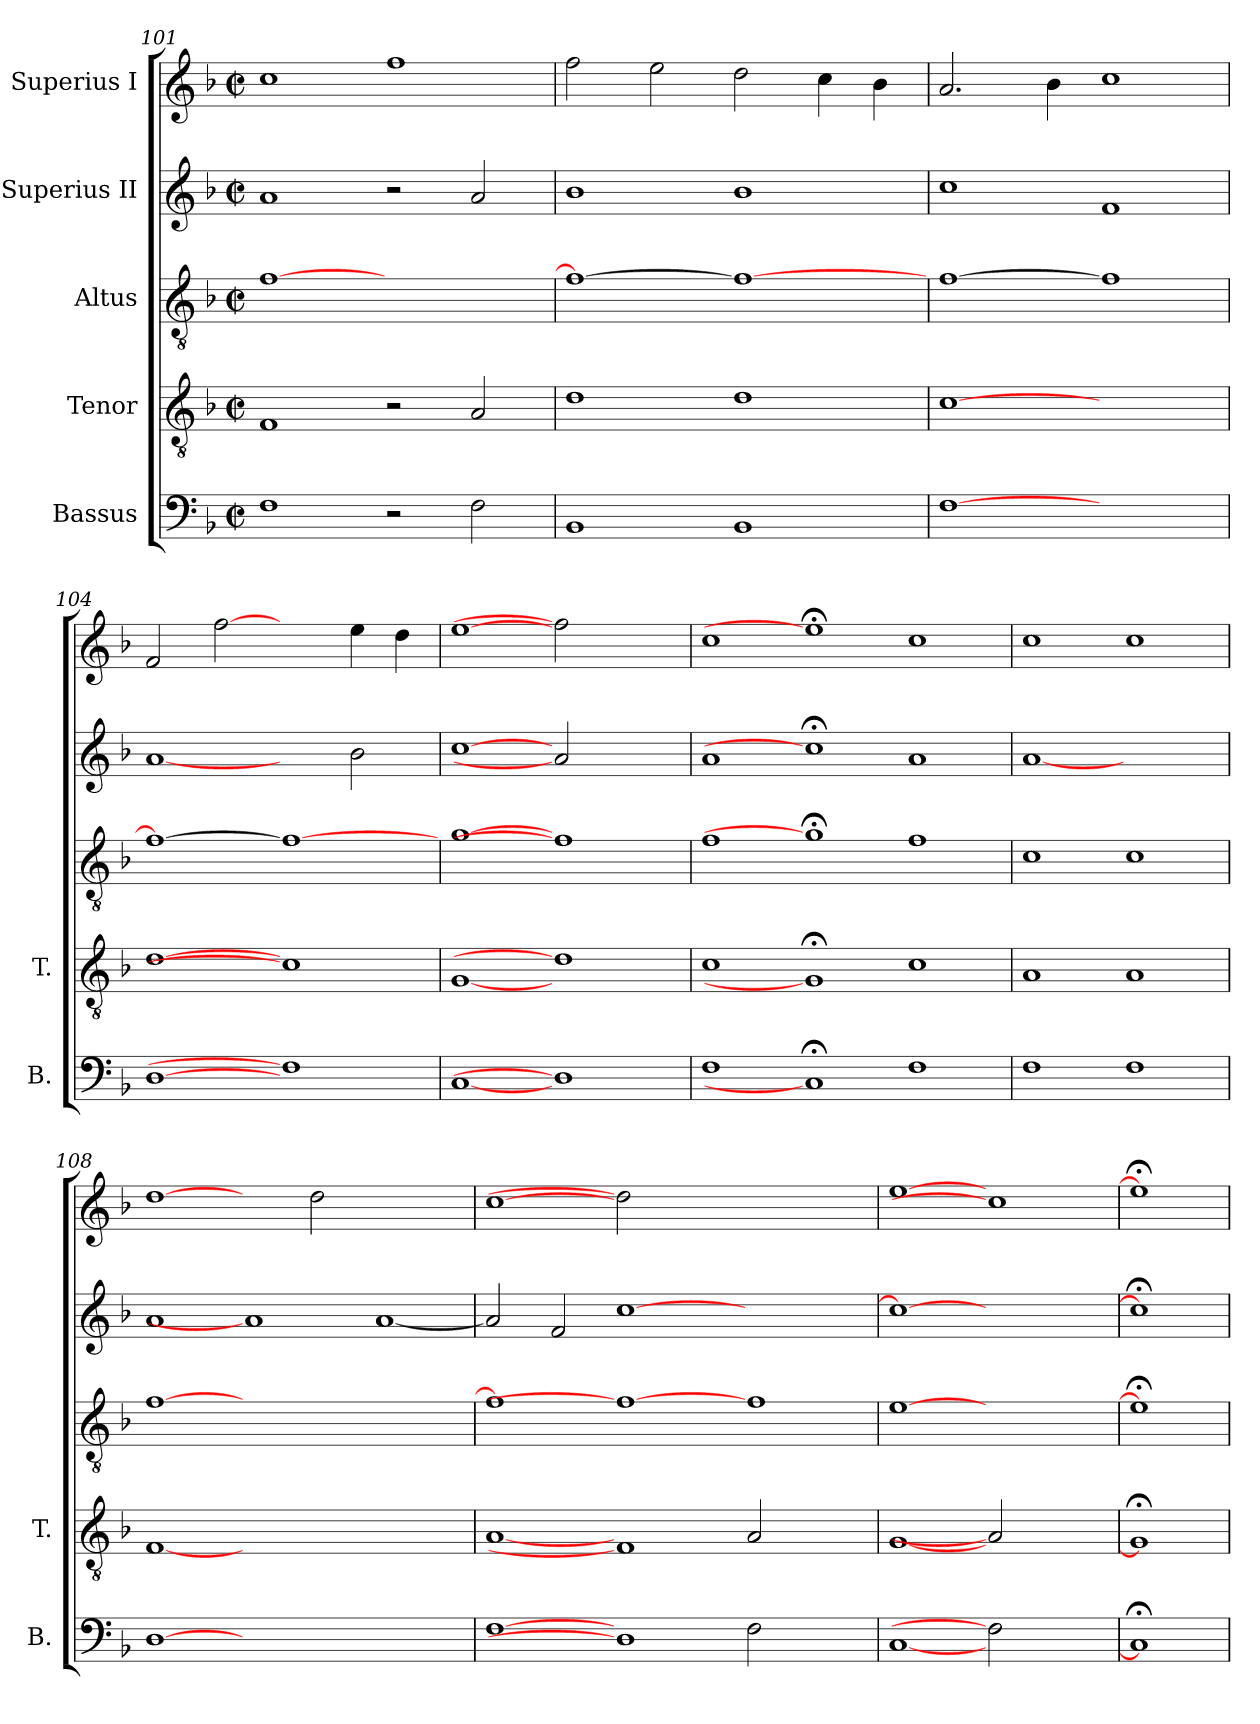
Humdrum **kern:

**kern	**kern	**kern	**kern	**kern
*part5	*part4	*part3	*part2	*part1
*staff5	*staff4	*staff3	*staff2	*staff1
*I"Bassus	*I"Tenor	*I"Altus	*I"Superius II	*I"Superius I
*I'B.	*I'T.	*	*	*
!!LO:PB:g=z
*clefF4	*clefGv2	*clefGv2	*clefG2	*clefG2
*	*ITrd7c12	*ITrd7c12	*	*
*k[b-]	*k[b-]	*k[b-]	*k[b-]	*k[b-]
*F:	*F:	*F:	*F:	*F:
*M2/2	*M2/2	*M2/2	*M2/2	*M2/2
*met(c|)	*met(c|)	*met(c|)	*met(c|)	*met(c|)
=101	=101	=101	=101	=101
1Fi	1FFi	[>1Fi	1ai	1cci
2r	2r	1ryy	2r	1ffi
2Fi\	2AAi/	.	2ai/	.
=102	=102	=102	=102	=102
1BB-i	1Di	1Fi_>	1b-i	2ffi\
.	.	.	.	2eei\
1BB-i	1Di	1Fi_	1b-i	2ddi\
.	.	.	.	4cci\
.	.	.	.	4b-i\
=103	=103	=103	=103	=103
[1Fi	[1Ci	[>1Fi	1cci	2.ai/
.	.	.	.	4b-i\
1ryy	1ryy	1Fi]	1fi	1cci
=104	=104	=104	=104	=104
[1Di	[1Di	1Fi_>	[1ai	2fi/
.	.	.	.	[2ffi
1Fi]	1Ci]	1Fi_	2ryy	2ryy
.	.	.	2b-i\	4eei\
.	.	.	.	4ddi\
=105	=105	=105	=105	=105
[1Ci	[1GGi	[1Gi	[1cci	[1eei
1Di]	1Di]	1Fi]	2ai]	2ffi]
.	.	.	2ryy	2ryy
=106	=106	=106	=106	=106
1Fi	1Ci	1Fi	1ai	1cci
1C;i]	1GG;i]	1G;i]	1cc;i]	1ee;i]
1Fi	1Ci	1Fi	1ai	1cci
!!LO:LB:g=z
=107	=107	=107	=107	=107
1Fi	1AAi	1Ci	[1ai	1cci
1Fi	1AAi	1Ci	1ryy	1cci
=108	=108	=108	=108	=108
[1Di	[1FFi	[>1Fi	1ai	[1ddi
0ryy	0ryy	0ryy	1ai]	2ryy
.	.	.	.	2ddi\
.	.	.	[<1ai	1ryy
=109	=109	=109	=109	=109
[1Fi	[1AAi	1Fi]	2ai/]	[1cci
.	.	.	2fi/	.
1Di]	1FFi]	1Fi_	[>1cci	2ddi]
.	.	.	.	1.ryy
2Fi\	2AAi/	1Fi	1ryy	.
2ryy	2ryy	.	.	.
=110	=110	=110	=110	=110
[1Ci	[1GGi	[1Ei	1cci_>	[1eei
2Fi]	2AAi]	1ryy	1ryy	1cci]
2ryy	2ryy	.	.	.
=111	=111	=111	=111	=111
1C;i]	1GG;i]	1E;i]	1cc;i]	1ee;i]
=	=	=	=	=
*-	*-	*-	*-	*-
